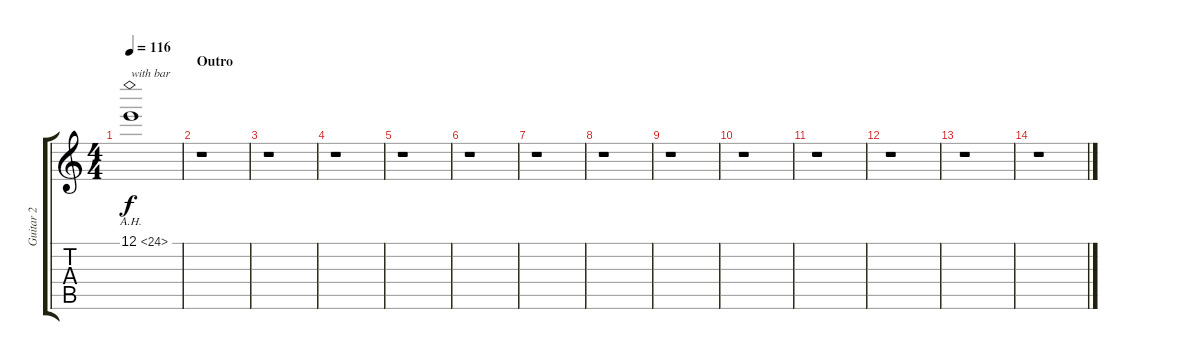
\track ("Guitar 2" "Guitar 2") {instrument distortionguitar}
\staff {score tabs}
\tuning (E4 B3 G3 D3 A2 E2) {hide}
\ts (4 4)
\tempo 116
\clef g2
\ks c
12.1{ah 12}.1{txt "with bar" dy f} |
\section ("" "Outro")
r.1 |
r.1 |
r.1 |
r.1 |
r.1 |
r.1 |
r.1 |
r.1 |
r.1 |
r.1 |
r.1 |
r.1 |
r.1
